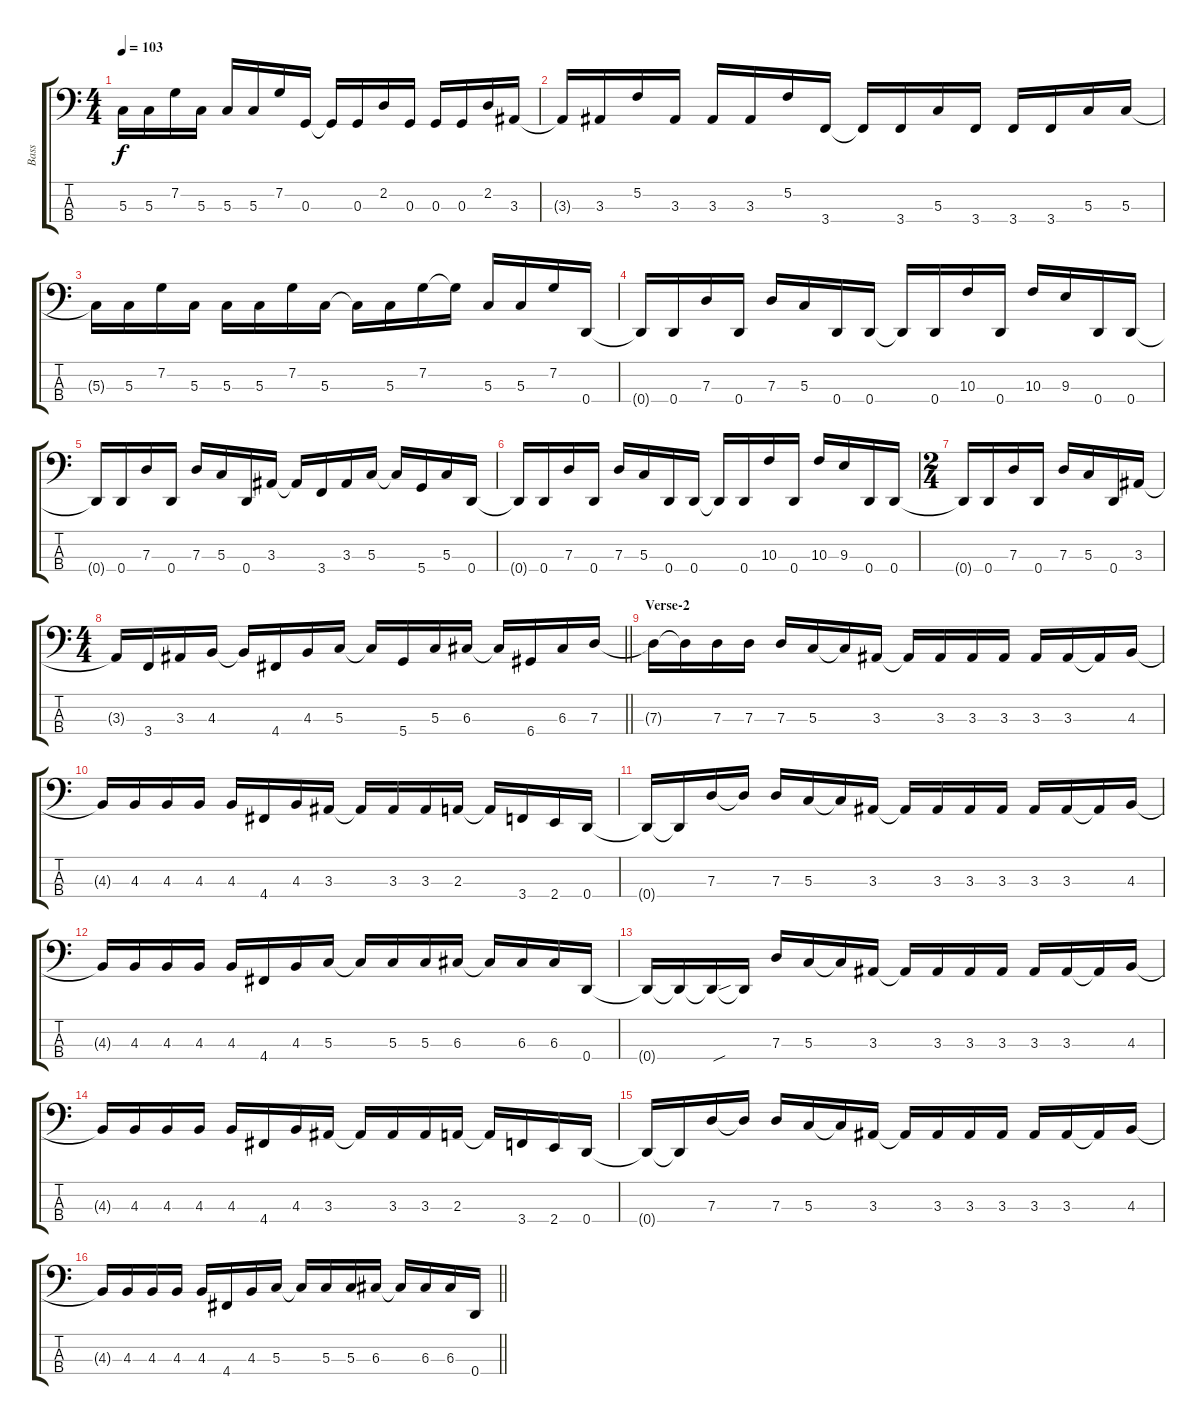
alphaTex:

\track ("Bass" "Bass") {instrument electricbassfinger}
\staff {score tabs}
\tuning (F2 C2 G1 D1) {hide}
\ts (4 4)
\tempo 103
\clef f4
\ks c
5.3{t}.16{dy f} 5.3.16 7.2.16 5.3.16 5.3.16 5.3.16 7.2.16 0.3.16 0.3{t}.16 0.3.16 2.2.16 0.3.16 0.3.16 0.3.16 2.2.16 3.3.16 |
3.3{t}.16 3.3.16 5.2.16 3.3.16 3.3.16 3.3.16 5.2.16 3.4.16 3.4{t}.16 3.4.16 5.3.16 3.4.16 3.4.16 3.4.16 5.3.16 5.3.16 |
5.3{t}.16 5.3.16 7.2.16 5.3.16 5.3.16 5.3.16 7.2.16 5.3.16 5.3{t}.16 5.3.16 7.2.16 7.2{t}.16 5.3.16 5.3.16 7.2.16 0.4.16 |
0.4{t}.16 0.4.16 7.3.16 0.4.16 7.3.16 5.3.16 0.4.16 0.4.16 0.4{t}.16 0.4.16 10.3.16 0.4.16 10.3.16 9.3.16 0.4.16 0.4.16 |
0.4{t}.16 0.4.16 7.3.16 0.4.16 7.3.16 5.3.16 0.4.16 3.3.16 3.3{t}.16 3.4.16 3.3.16 5.3.16 5.3{t}.16 5.4.16 5.3.16 0.4.16 |
0.4{t}.16 0.4.16 7.3.16 0.4.16 7.3.16 5.3.16 0.4.16 0.4.16 0.4{t}.16 0.4.16 10.3.16 0.4.16 10.3.16 9.3.16 0.4.16 0.4.16 |
\ts (2 4)
0.4{t}.16 0.4.16 7.3.16 0.4.16 7.3.16 5.3.16 0.4.16 3.3.16 |
\ts (4 4)
\barLineRight lightlight
3.3{t}.16 3.4.16 3.3.16 4.3.16 4.3{t}.16 4.4.16 4.3.16 5.3.16 5.3{t}.16 5.4.16 5.3.16 6.3.16 6.3{t}.16 6.4.16 6.3.16 7.3.16 |
\section ("" "Verse-2")
7.3{t}.16 7.3{t}.16 7.3.16 7.3.16 7.3.16 5.3.16 5.3{t}.16 3.3.16 3.3{t}.16 3.3.16 3.3.16 3.3.16 3.3.16 3.3.16 3.3{t}.16 4.3.16 |
4.3{t}.16 4.3.16 4.3.16 4.3.16 4.3.16 4.4.16 4.3.16 3.3.16 3.3{t}.16 3.3.16 3.3.16 2.3.16 2.3{t}.16 3.4.16 2.4.16 0.4.16 |
0.4{t}.16 0.4{t}.16 7.3.16 7.3{t}.16 7.3.16 5.3.16 5.3{t}.16 3.3.16 3.3{t}.16 3.3.16 3.3.16 3.3.16 3.3.16 3.3.16 3.3{t}.16 4.3.16 |
4.3{t}.16 4.3.16 4.3.16 4.3.16 4.3.16 4.4.16 4.3.16 5.3.16 5.3{t}.16 5.3.16 5.3.16 6.3.16 6.3{t}.16 6.3.16 6.3.16 0.4.16 |
0.4{t}.16 0.4{t}.16 0.4{sou t}.16 0.4{t}.16 7.3.16 5.3.16 5.3{t}.16 3.3.16 3.3{t}.16 3.3.16 3.3.16 3.3.16 3.3.16 3.3.16 3.3{t}.16 4.3.16 |
4.3{t}.16 4.3.16 4.3.16 4.3.16 4.3.16 4.4.16 4.3.16 3.3.16 3.3{t}.16 3.3.16 3.3.16 2.3.16 2.3{t}.16 3.4.16 2.4.16 0.4.16 |
0.4{t}.16 0.4{t}.16 7.3.16 7.3{t}.16 7.3.16 5.3.16 5.3{t}.16 3.3.16 3.3{t}.16 3.3.16 3.3.16 3.3.16 3.3.16 3.3.16 3.3{t}.16 4.3.16 |
\barLineRight lightlight
4.3{t}.16 4.3.16 4.3.16 4.3.16 4.3.16 4.4.16 4.3.16 5.3.16 5.3{t}.16 5.3.16 5.3.16 6.3.16 6.3{t}.16 6.3.16 6.3.16 0.4.16
